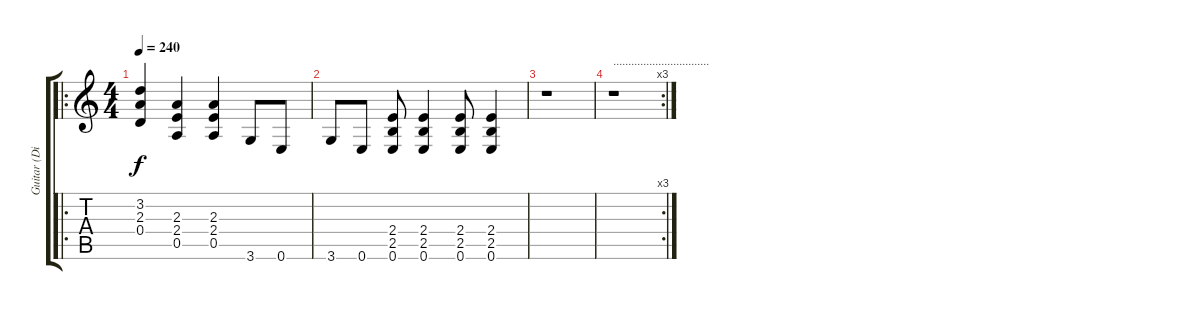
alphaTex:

\track ("Guitar (Distortion)" "Guitar (Di") {instrument distortionguitar}
\staff {score tabs}
\tuning (E4 B3 G3 D3 A2 E2) {hide}
\ro
\ts (4 4)
\tempo 240
\clef g2
\ks c
(3.2 2.3 0.4).4{dy f} (2.3 2.4 0.5).4 (2.3 2.4 0.5).4 3.6.8 0.6.8 |
3.6.8 0.6.8 (2.4 2.5 0.6).8 (2.4 2.5 0.6).4 (2.4 2.5 0.6).8 (2.4 2.5 0.6).4 |
r.1 |
\rc 3
r.1{txt "................................"}
